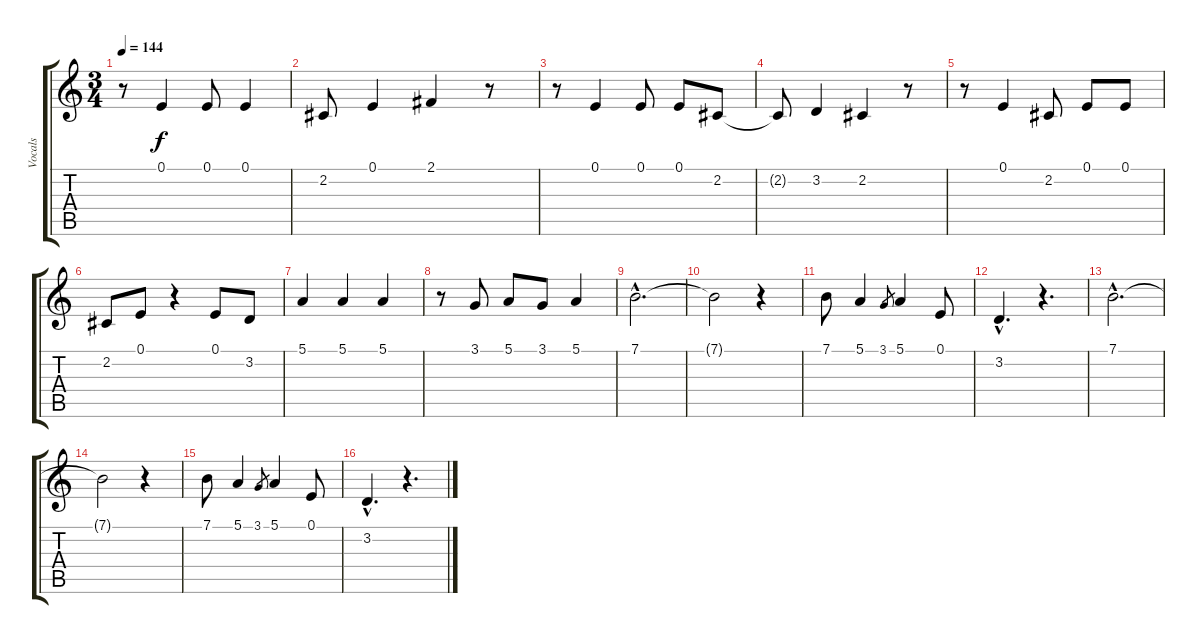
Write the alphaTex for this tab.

\track ("Vocals" "Vocals") {instrument lead1square}
\staff {score tabs}
\tuning (E4 B3 G3 D3 A2 E2) {hide}
\ts (3 4)
\tempo 144
\clef g2
\ks c
r.8{dy f} 0.1.4 0.1.8 0.1.4 |
2.2.8 0.1.4 2.1.4 r.8 |
r.8 0.1.4 0.1.8 0.1.8 2.2.8 |
2.2{t}.8 3.2.4 2.2.4 r.8 |
r.8 0.1.4 2.2.8 0.1.8 0.1.8 |
2.2.8 0.1.8 r.4 0.1.8 3.2.8 |
5.1.4 5.1.4 5.1.4 |
r.8 3.1.8 5.1.8 3.1.8 5.1.4 |
7.1{hac}.2{d} |
7.1{t}.2 r.4 |
7.1.8 5.1.4 3.1.8{gr} 5.1.4 0.1.8 |
3.2{hac}.4{d} r.4{d} |
7.1{hac}.2{d} |
7.1{t}.2 r.4 |
7.1.8 5.1.4 3.1.8{gr} 5.1.4 0.1.8 |
3.2{hac}.4{d} r.4{d}
